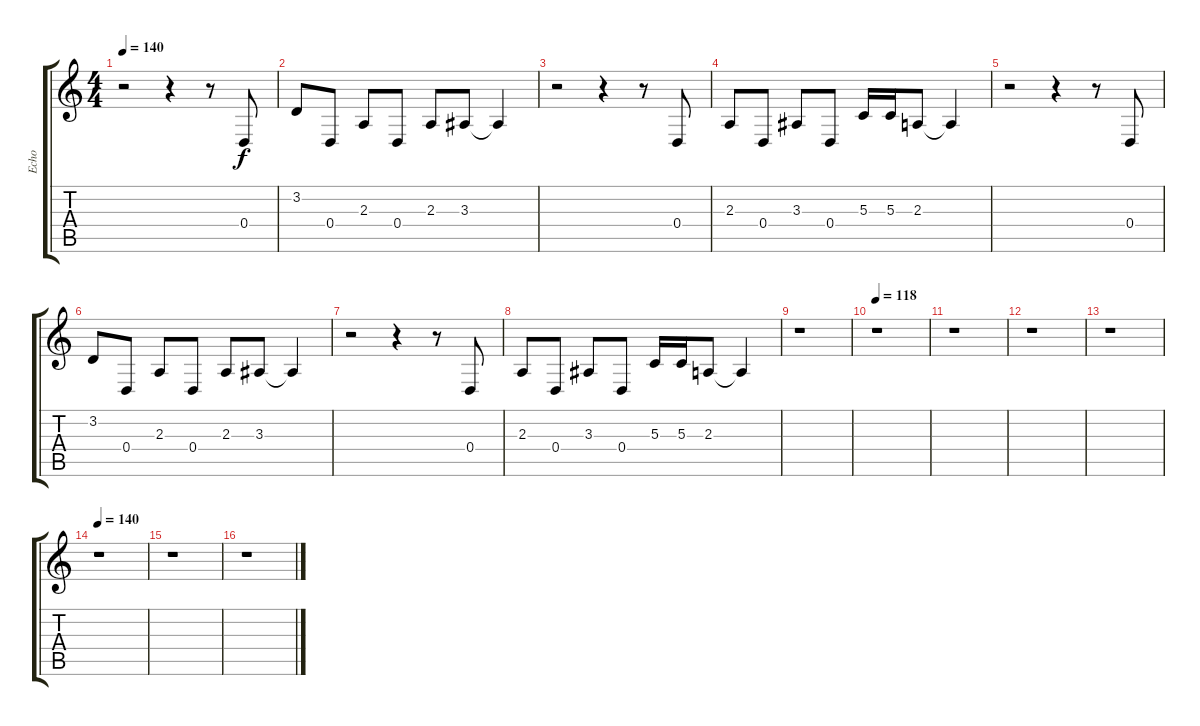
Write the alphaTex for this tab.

\track ("Echo" "Echo") {instrument fx7echoes}
\staff {score tabs}
\tuning (E4 B3 G3 D3 A2 D2) {hide}
\ts (4 4)
\tempo 140
\clef g2
\ks c
r.2{dy f} r.4 r.8 0.4.8 |
3.2.8 0.4.8 2.3.8 0.4.8 2.3.8 3.3.8 3.3{t}.4 |
r.2 r.4 r.8 0.4.8 |
2.3.8 0.4.8 3.3.8 0.4.8 5.3.16 5.3.16 2.3.8 2.3{t}.4 |
r.2 r.4 r.8 0.4.8 |
3.2.8 0.4.8 2.3.8 0.4.8 2.3.8 3.3.8 3.3{t}.4 |
r.2 r.4 r.8 0.4.8 |
2.3.8 0.4.8 3.3.8 0.4.8 5.3.16 5.3.16 2.3.8 2.3{t}.4 |
r.1 |
\tempo 118
r.1 |
r.1 |
r.1 |
r.1 |
\tempo 140
r.1 |
r.1 |
r.1
